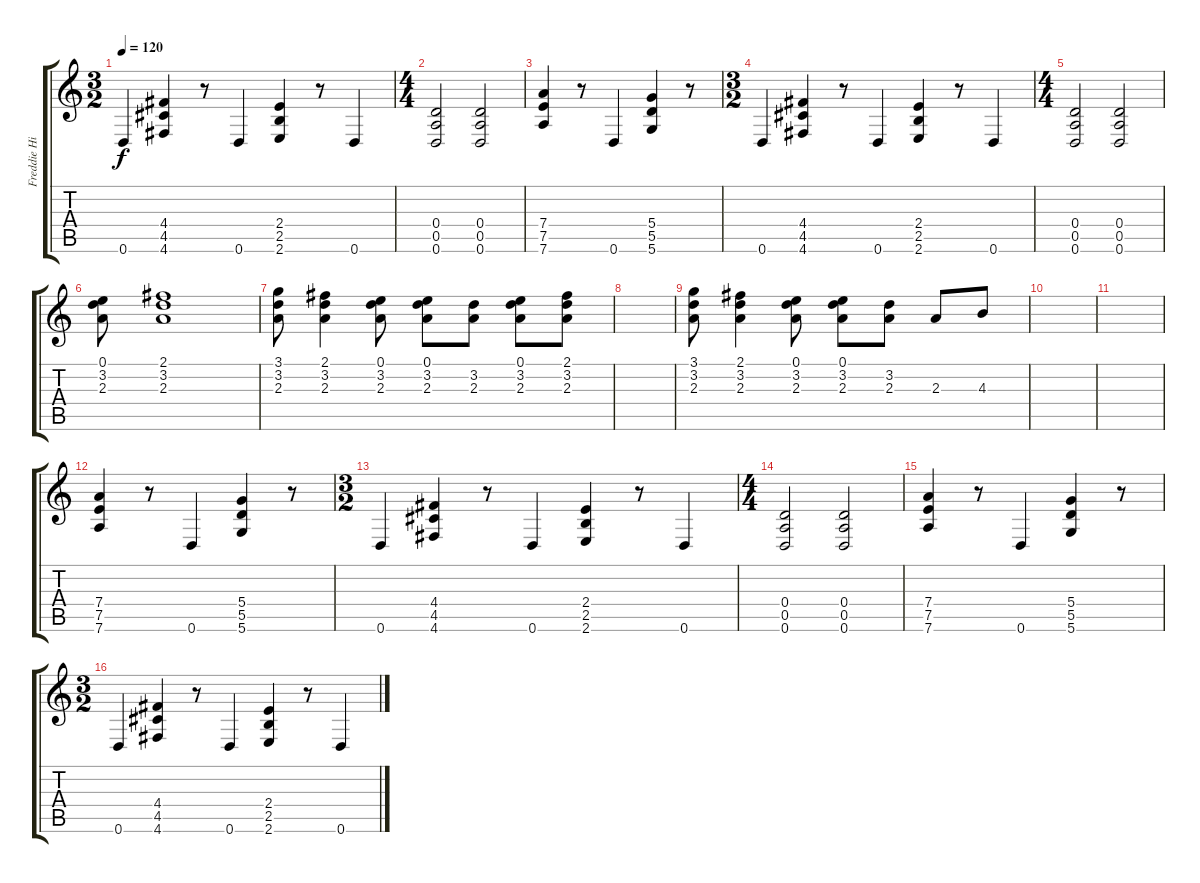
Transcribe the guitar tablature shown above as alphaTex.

\track ("Freddie Highmore" "Freddie Hi") {instrument acousticguitarsteel}
\staff {score tabs}
\tuning (E4 B3 G3 D3 A2 D2) {hide}
\ts (3 2)
\tempo 120
\clef g2
\ks c
0.6.4{dy f} (4.4 4.5 4.6).4 r.8 0.6.4 (2.4 2.5 2.6).4 r.8 0.6.4 |
\ts (4 4)
(0.4 0.5 0.6).2 (0.4 0.5 0.6).2 |
(7.4 7.5 7.6).4 r.8 0.6.4 (5.4 5.5 5.6).4 r.8 |
\ts (3 2)
0.6.4 (4.4 4.5 4.6).4 r.8 0.6.4 (2.4 2.5 2.6).4 r.8 0.6.4 |
\ts (4 4)
(0.4 0.5 0.6).2 (0.4 0.5 0.6).2 |
(0.1 3.2 2.3).8 (2.1 3.2 2.3).1 |
(3.1 3.2 2.3).8 (2.1 3.2 2.3).4 (0.1 3.2 2.3).8 (0.1 3.2 2.3).8 (3.2 2.3).8 (0.1 3.2 2.3).8 (2.1 3.2 2.3).8 |
|
(3.1 3.2 2.3).8 (2.1 3.2 2.3).4 (0.1 3.2 2.3).8 (0.1 3.2 2.3).8 (3.2 2.3).8 2.3.8 4.3.8 |
|
|
(7.4 7.5 7.6).4 r.8 0.6.4 (5.4 5.5 5.6).4 r.8 |
\ts (3 2)
0.6.4 (4.4 4.5 4.6).4 r.8 0.6.4 (2.4 2.5 2.6).4 r.8 0.6.4 |
\ts (4 4)
(0.4 0.5 0.6).2 (0.4 0.5 0.6).2 |
(7.4 7.5 7.6).4 r.8 0.6.4 (5.4 5.5 5.6).4 r.8 |
\ts (3 2)
0.6.4 (4.4 4.5 4.6).4 r.8 0.6.4 (2.4 2.5 2.6).4 r.8 0.6.4
